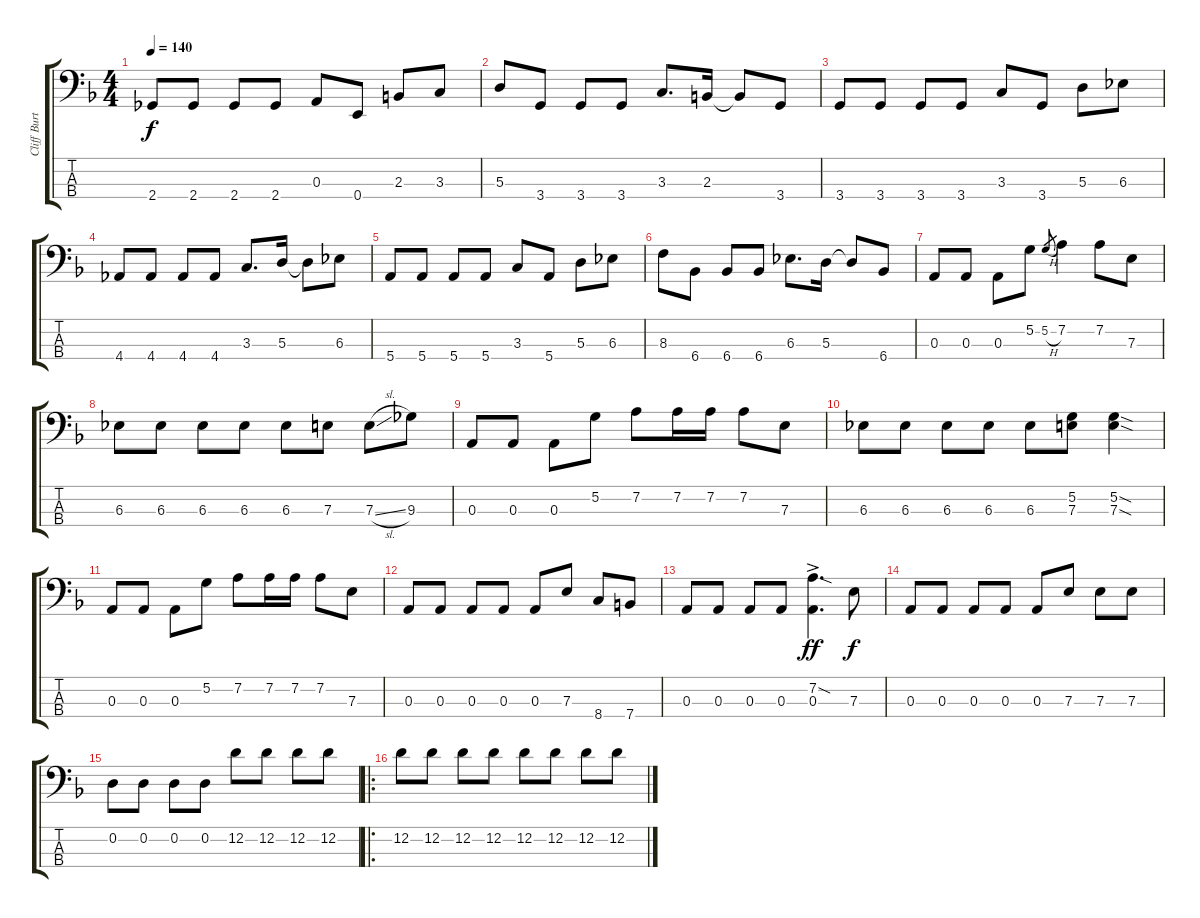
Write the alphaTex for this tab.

\track ("Cliff Burton - Bass" "Cliff Burt") {instrument electricbassfinger}
\staff {score tabs}
\tuning (G2 D2 A1 E1) {hide}
\ts (4 4)
\tempo 140
\clef f4
\ks f
2.4.8{dy f} 2.4.8 2.4.8 2.4.8 0.3.8 0.4.8 2.3.8 3.3.8 |
5.3.8 3.4.8 3.4.8 3.4.8 3.3.8{d} 2.3.16 2.3{t}.8 3.4.8 |
3.4.8 3.4.8 3.4.8 3.4.8 3.3.8 3.4.8 5.3.8 6.3.8 |
4.4.8 4.4.8 4.4.8 4.4.8 3.3.8{d} 5.3.16 5.3{t}.8 6.3.8 |
5.4.8 5.4.8 5.4.8 5.4.8 3.3.8 5.4.8 5.3.8 6.3.8 |
8.3.8 6.4.8 6.4.8 6.4.8 6.3.8{d} 5.3.16 5.3{t}.8 6.4.8 |
0.3.8 0.3.8 0.3.8 5.2.8 5.2{h}.8{gr} 7.2.4 7.2.8 7.3.8 |
6.3.8 6.3.8 6.3.8 6.3.8 6.3.8 7.3.8 7.3{sl}.8 9.3.8 |
0.3.8 0.3.8 0.3.8 5.2.8 7.2.8 7.2.16 7.2.16 7.2.8 7.3.8 |
6.3.8 6.3.8 6.3.8 6.3.8 6.3.8 (5.2 7.3).8 (5.2{sod} 7.3{sod}).4 |
0.3.8 0.3.8 0.3.8 5.2.8 7.2.8 7.2.16 7.2.16 7.2.8 7.3.8 |
0.3.8 0.3.8 0.3.8 0.3.8 0.3.8 7.3.8 8.4.8 7.4.8 |
0.3.8 0.3.8 0.3.8 0.3.8 (7.2{sod ac} 0.3{ac}).4{d dy ff} 7.3.8{dy f} |
0.3.8 0.3.8 0.3.8 0.3.8 0.3.8 7.3.8 7.3.8 7.3.8 |
0.2.8 0.2.8 0.2.8 0.2.8 12.2.8 12.2.8 12.2.8 12.2.8 |
\ro
12.2.8 12.2.8 12.2.8 12.2.8 12.2.8 12.2.8 12.2.8 12.2.8
